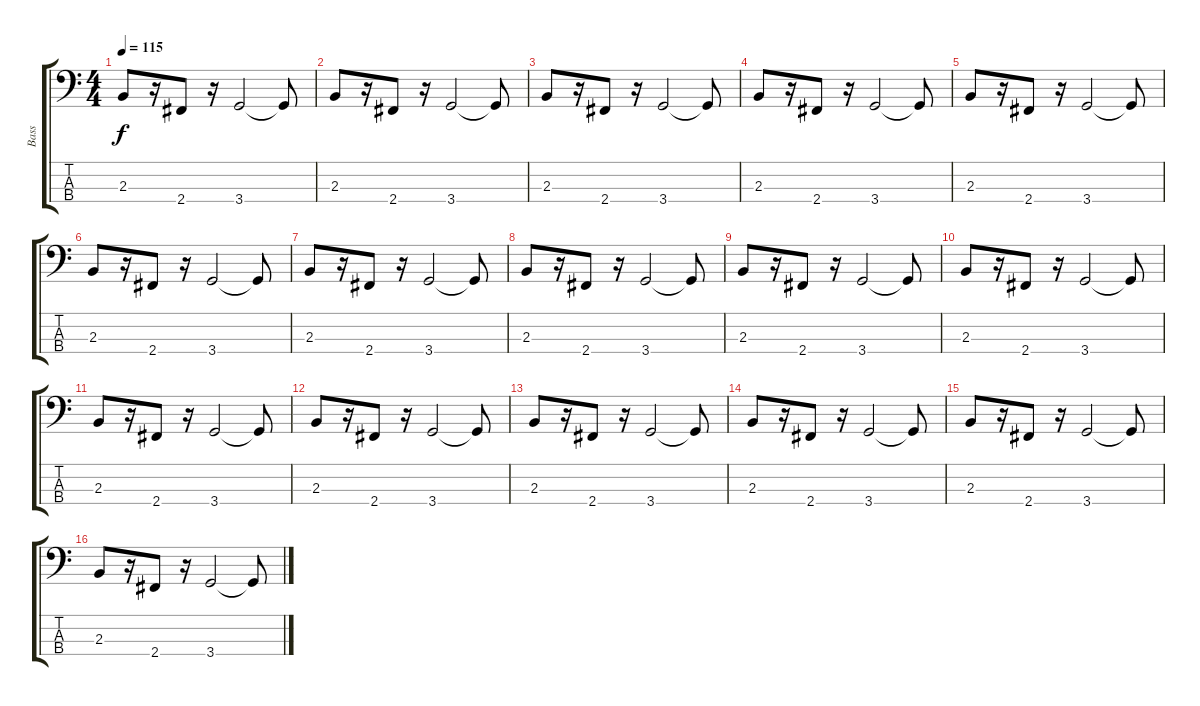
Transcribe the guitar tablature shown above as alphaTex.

\track ("Bass" "Bass") {instrument electricbassfinger}
\staff {score tabs}
\tuning (G2 D2 A1 E1) {hide}
\ts (4 4)
\tempo 115
\clef f4
\ks c
2.3.8{dy f} r.16 2.4.8 r.16 3.4.2 3.4{t}.8 |
2.3.8 r.16 2.4.8 r.16 3.4.2 3.4{t}.8 |
2.3.8 r.16 2.4.8 r.16 3.4.2 3.4{t}.8 |
2.3.8 r.16 2.4.8 r.16 3.4.2 3.4{t}.8 |
2.3.8 r.16 2.4.8 r.16 3.4.2 3.4{t}.8 |
2.3.8 r.16 2.4.8 r.16 3.4.2 3.4{t}.8 |
2.3.8 r.16 2.4.8 r.16 3.4.2 3.4{t}.8 |
2.3.8 r.16 2.4.8 r.16 3.4.2 3.4{t}.8 |
2.3.8 r.16 2.4.8 r.16 3.4.2 3.4{t}.8 |
2.3.8 r.16 2.4.8 r.16 3.4.2 3.4{t}.8 |
2.3.8 r.16 2.4.8 r.16 3.4.2 3.4{t}.8 |
2.3.8 r.16 2.4.8 r.16 3.4.2 3.4{t}.8 |
2.3.8 r.16 2.4.8 r.16 3.4.2 3.4{t}.8 |
2.3.8 r.16 2.4.8 r.16 3.4.2 3.4{t}.8 |
2.3.8 r.16 2.4.8 r.16 3.4.2 3.4{t}.8 |
2.3.8 r.16 2.4.8 r.16 3.4.2 3.4{t}.8
